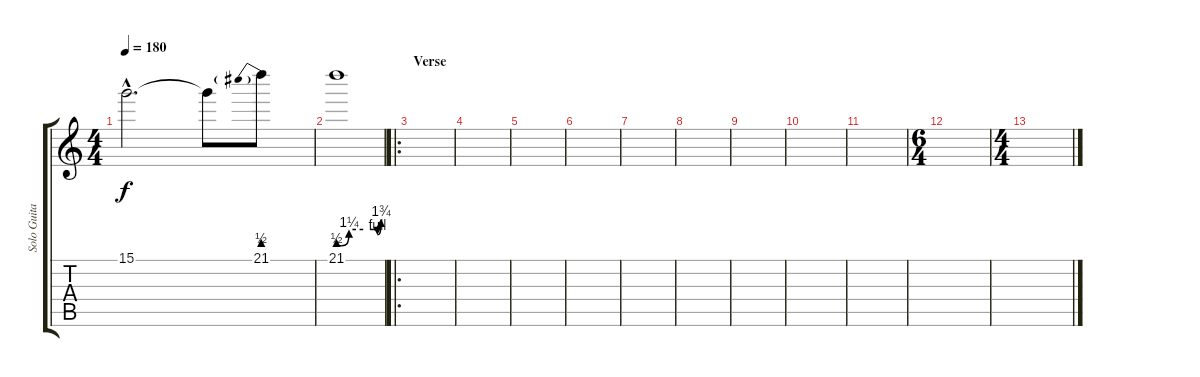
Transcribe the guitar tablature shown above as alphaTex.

\track ("Solo Guitar (center)" "Solo Guita") {instrument distortionguitar}
\staff {score tabs}
\tuning (E4 B3 G3 D3 A2 E2) {hide}
\ts (4 4)
\tempo 180
\clef g2
\ks c
15.1{hac t}.2{d dy f} 15.1{t}.8 21.1{be (prebend 0 2 60 2)}.8 |
21.1{be (custom 0 2 5 2 15 5 35 5 50 5 55 4 60 7)}.1 |
\ro
\section ("" "Verse")
|
|
|
|
|
|
|
|
|
\ts (6 4)
|
\ts (4 4)
